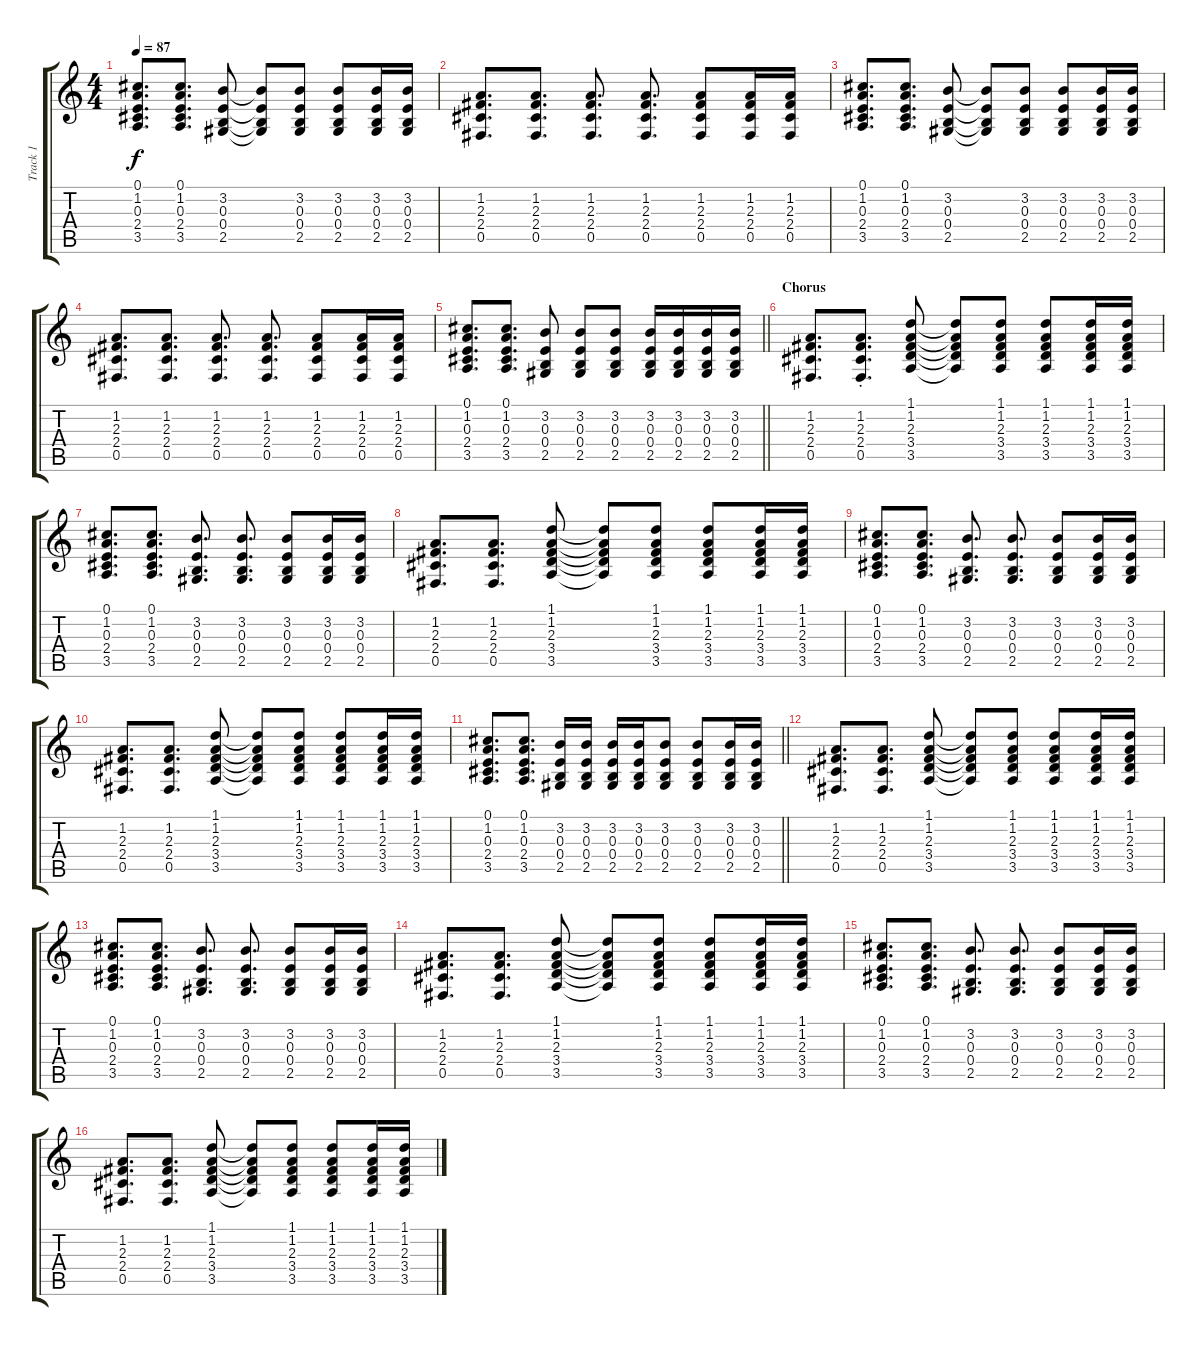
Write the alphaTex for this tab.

\track ("Track 1" "Track 1") {instrument acousticguitarsteel}
\staff {score tabs}
\tuning (Db4 Ab3 E3 B2 Gb2 B1) {hide}
\ts (4 4)
\tempo 87
\clef g2
\ks c
(0.1 1.2 0.3 2.4 3.5).8{d dy f} (0.1 1.2 0.3 2.4 3.5).8{d} (3.2 0.3 0.4 2.5).8 (3.2{t} 0.3{t} 0.4{t} 2.5{t}).8 (3.2 0.3 0.4 2.5).8 (3.2 0.3 0.4 2.5).8 (3.2 0.3 0.4 2.5).16 (3.2 0.3 0.4 2.5).16 |
(1.2 2.3 2.4 0.5).8{d} (1.2 2.3 2.4 0.5).8{d} (1.2 2.3 2.4 0.5).8{d} (1.2 2.3 2.4 0.5).8{d} (1.2 2.3 2.4 0.5).8 (1.2 2.3 2.4 0.5).16 (1.2 2.3 2.4 0.5).16 |
(0.1 1.2 0.3 2.4 3.5).8{d} (0.1 1.2 0.3 2.4 3.5).8{d} (3.2 0.3 0.4 2.5).8 (3.2{t} 0.3{t} 0.4{t} 2.5{t}).8 (3.2 0.3 0.4 2.5).8 (3.2 0.3 0.4 2.5).8 (3.2 0.3 0.4 2.5).16 (3.2 0.3 0.4 2.5).16 |
(1.2 2.3 2.4 0.5).8{d} (1.2 2.3 2.4 0.5).8{d} (1.2 2.3 2.4 0.5).8{d} (1.2 2.3 2.4 0.5).8{d} (1.2 2.3 2.4 0.5).8 (1.2 2.3 2.4 0.5).16 (1.2 2.3 2.4 0.5).16 |
\barLineRight lightlight
(0.1 1.2 0.3 2.4 3.5).8{d} (0.1 1.2 0.3 2.4 3.5).8{d} (3.2 0.3 0.4 2.5).8 (3.2 0.3 0.4 2.5).8 (3.2 0.3 0.4 2.5).8 (3.2 0.3 0.4 2.5).16 (3.2 0.3 0.4 2.5).16 (3.2 0.3 0.4 2.5).16 (3.2 0.3 0.4 2.5).16 |
\section ("" "Chorus")
(1.2 2.3 2.4 0.5).8{d} (1.2{st} 2.3{st} 2.4{st} 0.5{st}).8{d} (1.1 1.2 2.3 3.4 3.5).8 (1.1{t} 1.2{t} 2.3{t} 3.4{t} 3.5{t}).8 (1.1 1.2 2.3 3.4 3.5).8 (1.1 1.2 2.3 3.4 3.5).8 (1.1 1.2 2.3 3.4 3.5).16 (1.1 1.2 2.3 3.4 3.5).16 |
(0.1 1.2 0.3 2.4 3.5).8{d} (0.1 1.2 0.3 2.4 3.5).8{d} (3.2 0.3 0.4 2.5).8{d} (3.2 0.3 0.4 2.5).8{d} (3.2 0.3 0.4 2.5).8 (3.2 0.3 0.4 2.5).16 (3.2 0.3 0.4 2.5).16 |
(1.2 2.3 2.4 0.5).8{d} (1.2 2.3 2.4 0.5).8{d} (1.1 1.2 2.3 3.4 3.5).8 (1.1{t} 1.2{t} 2.3{t} 3.4{t} 3.5{t}).8 (1.1 1.2 2.3 3.4 3.5).8 (1.1 1.2 2.3 3.4 3.5).8 (1.1 1.2 2.3 3.4 3.5).16 (1.1 1.2 2.3 3.4 3.5).16 |
(0.1 1.2 0.3 2.4 3.5).8{d} (0.1 1.2 0.3 2.4 3.5).8{d} (3.2 0.3 0.4 2.5).8{d} (3.2 0.3 0.4 2.5).8{d} (3.2 0.3 0.4 2.5).8 (3.2 0.3 0.4 2.5).16 (3.2 0.3 0.4 2.5).16 |
(1.2 2.3 2.4 0.5).8{d} (1.2 2.3 2.4 0.5).8{d} (1.1 1.2 2.3 3.4 3.5).8 (1.1{t} 1.2{t} 2.3{t} 3.4{t} 3.5{t}).8 (1.1 1.2 2.3 3.4 3.5).8 (1.1 1.2 2.3 3.4 3.5).8 (1.1 1.2 2.3 3.4 3.5).16 (1.1 1.2 2.3 3.4 3.5).16 |
\barLineRight lightlight
(0.1 1.2 0.3 2.4 3.5).8{d} (0.1 1.2 0.3 2.4 3.5).8{d} (3.2 0.3 0.4 2.5).16 (3.2 0.3 0.4 2.5).16 (3.2 0.3 0.4 2.5).16 (3.2 0.3 0.4 2.5).16 (3.2 0.3 0.4 2.5).8 (3.2 0.3 0.4 2.5).8 (3.2 0.3 0.4 2.5).16 (3.2 0.3 0.4 2.5).16 |
(1.2 2.3 2.4 0.5).8{d} (1.2 2.3 2.4 0.5).8{d} (1.1 1.2 2.3 3.4 3.5).8 (1.1{t} 1.2{t} 2.3{t} 3.4{t} 3.5{t}).8 (1.1 1.2 2.3 3.4 3.5).8 (1.1 1.2 2.3 3.4 3.5).8 (1.1 1.2 2.3 3.4 3.5).16 (1.1 1.2 2.3 3.4 3.5).16 |
(0.1 1.2 0.3 2.4 3.5).8{d} (0.1 1.2 0.3 2.4 3.5).8{d} (3.2 0.3 0.4 2.5).8{d} (3.2 0.3 0.4 2.5).8{d} (3.2 0.3 0.4 2.5).8 (3.2 0.3 0.4 2.5).16 (3.2 0.3 0.4 2.5).16 |
(1.2 2.3 2.4 0.5).8{d} (1.2 2.3 2.4 0.5).8{d} (1.1 1.2 2.3 3.4 3.5).8 (1.1{t} 1.2{t} 2.3{t} 3.4{t} 3.5{t}).8 (1.1 1.2 2.3 3.4 3.5).8 (1.1 1.2 2.3 3.4 3.5).8 (1.1 1.2 2.3 3.4 3.5).16 (1.1 1.2 2.3 3.4 3.5).16 |
(0.1 1.2 0.3 2.4 3.5).8{d} (0.1 1.2 0.3 2.4 3.5).8{d} (3.2 0.3 0.4 2.5).8{d} (3.2 0.3 0.4 2.5).8{d} (3.2 0.3 0.4 2.5).8 (3.2 0.3 0.4 2.5).16 (3.2 0.3 0.4 2.5).16 |
(1.2 2.3 2.4 0.5).8{d} (1.2 2.3 2.4 0.5).8{d} (1.1 1.2 2.3 3.4 3.5).8 (1.1{t} 1.2{t} 2.3{t} 3.4{t} 3.5{t}).8 (1.1 1.2 2.3 3.4 3.5).8 (1.1 1.2 2.3 3.4 3.5).8 (1.1 1.2 2.3 3.4 3.5).16 (1.1 1.2 2.3 3.4 3.5).16
